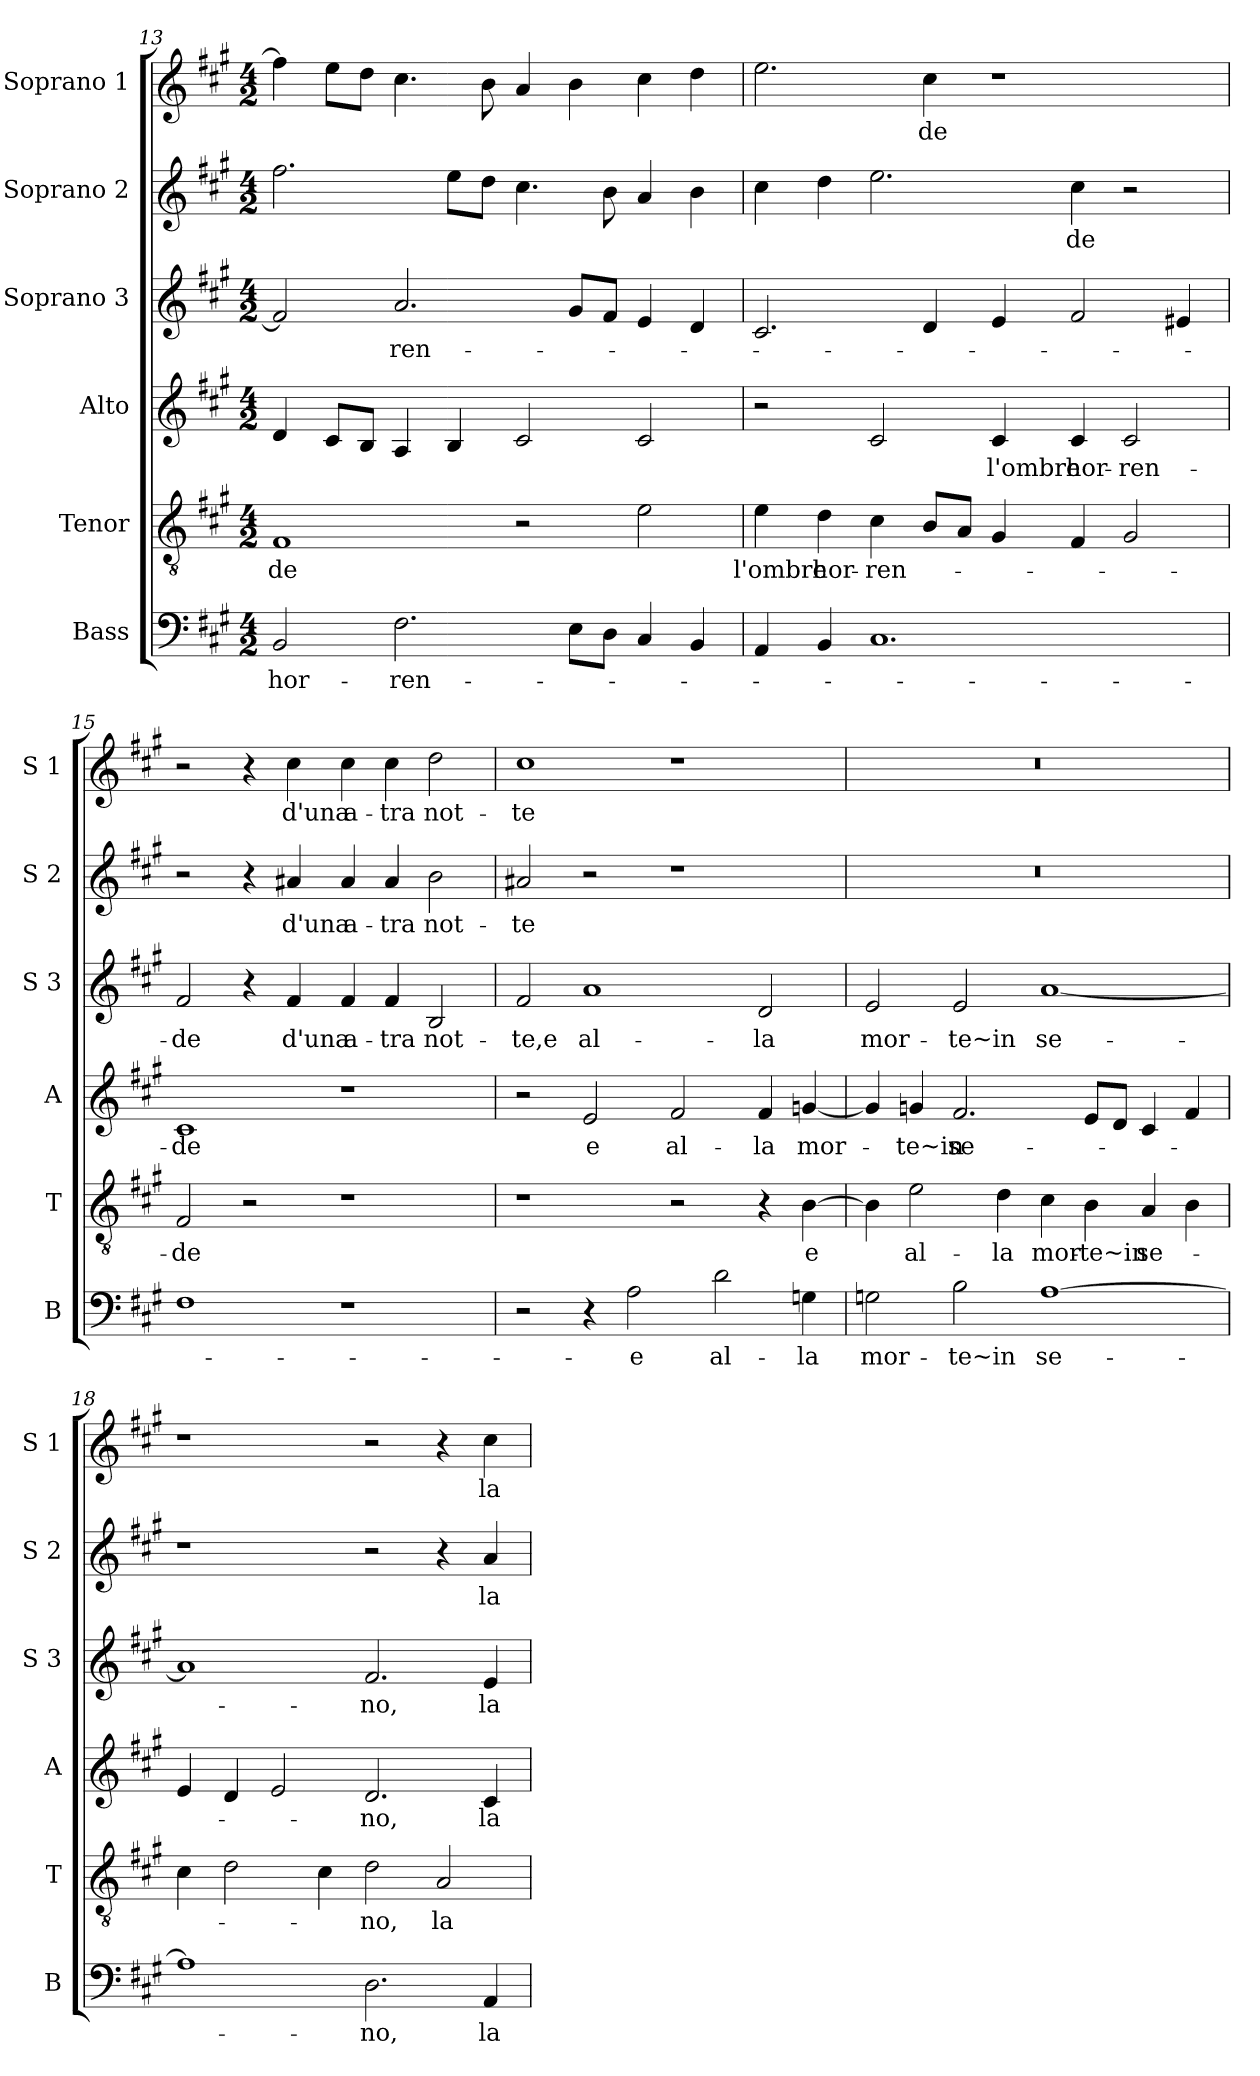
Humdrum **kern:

**kern	**text	**kern	**text	**kern	**text	**kern	**text	**kern	**text	**kern	**text
*part6	*part6	*part5	*part5	*part4	*part4	*part3	*part3	*part2	*part2	*part1	*part1
*staff6	*staff6	*staff5	*staff5	*staff4	*staff4	*staff3	*staff3	*staff2	*staff2	*staff1	*staff1
*I"Bass	*	*I"Tenor	*	*I"Alto	*	*I"Soprano 3	*	*I"Soprano 2	*	*I"Soprano 1	*
*I'B	*	*I'T	*	*I'A	*	*I'S 3	*	*I'S 2	*	*I'S 1	*
*clefF4	*	*clefGv2	*	*clefG2	*	*clefG2	*	*clefG2	*	*clefG2	*
*k[f#c#g#]	*	*k[f#c#g#]	*	*k[f#c#g#]	*	*k[f#c#g#]	*	*k[f#c#g#]	*	*k[f#c#g#]	*
*A:	*	*A:	*	*A:	*	*A:	*	*A:	*	*A:	*
*M4/2	*	*M4/2	*	*M4/2	*	*M4/2	*	*M4/2	*	*M4/2	*
=13	=13	=13	=13	=13	=13	=13	=13	=13	=13	=13	=13
!	!LO:LY:b	!	!LO:LY:b	!	!	!	!	!	!	!	!
2BB/	hor-	1F#	-de	4d/	.	2f#/]	.	2.ff#\	.	4ff#\]	.
.	.	.	.	8c#/L	.	.	.	.	.	8ee\L	.
.	.	.	.	8B/J	.	.	.	.	.	8dd\J	.
!	!LO:LY:b	!	!	!	!	!	!LO:LY:b	!	!	!	!
2.F#\	-ren-	.	.	4A/	.	2.a/	-ren-	.	.	4.cc#\	.
.	.	.	.	4B/	.	.	.	8ee\L	.	.	.
.	.	.	.	.	.	.	.	8dd\J	.	8b\	.
.	.	2r	.	2c#/	.	.	.	4.cc#\	.	4a/	.
8E\L	.	.	.	.	.	8g#/L	.	.	.	4b\	.
8D\J	.	.	.	.	.	8f#/J	.	8b\	.	.	.
4C#/	.	2e\	.	2c#/	.	4e/	.	4a/	.	4cc#\	.
4BB/	.	.	.	.	.	4d/	.	4b\	.	4dd\	.
!!LO:PB:g=z
=14	=14	=14	=14	=14	=14	=14	=14	=14	=14	=14	=14
!	!	!	!LO:LY:b	!	!	!	!	!	!	!	!
4AA/	.	4e\	l'ombre	2r	.	2.c#/	.	4cc#\	.	2.ee\	.
!	!	!	!LO:LY:b	!	!	!	!	!	!	!	!
4BB/	.	4d\	hor-	.	.	.	.	4dd\	.	.	.
!	!	!	!LO:LY:b	!	!	!	!	!	!	!	!
1.C#	.	4c#\	-ren-	2c#/	.	.	.	2.ee\	.	.	.
!	!	!	!	!	!	!	!	!	!	!	!LO:LY:b
.	.	8B/L	.	.	.	4d/	.	.	.	4cc#\	-de
.	.	8A/J	.	.	.	.	.	.	.	.	.
!	!	!	!	!	!LO:LY:b	!	!	!	!	!	!
.	.	4G#/	.	4c#/	-l'ombre	4e/	.	.	.	1r	.
!	!	!	!	!	!LO:LY:b	!	!	!	!LO:LY:b	!	!
.	.	4F#/	.	4c#/	hor-	2f#/	.	4cc#\	-de	.	.
!	!	!	!	!	!LO:LY:b	!	!	!	!	!	!
.	.	2G#/	.	2c#/	-ren-	.	.	2r	.	.	.
.	.	.	.	.	.	4e#X/	.	.	.	.	.
=15	=15	=15	=15	=15	=15	=15	=15	=15	=15	=15	=15
!	!	!	!LO:LY:b	!	!LO:LY:b	!	!LO:LY:b	!	!	!	!
1F#	.	2F#/	-de	1c#	-de	2f#/	-de	2r	.	2r	.
.	.	2r	.	.	.	4r	.	4r	.	4r	.
!	!	!	!	!	!	!	!LO:LY:b	!	!LO:LY:b	!	!LO:LY:b
.	.	.	.	.	.	4f#/	d'una	4a#X/	d'una	4cc#\	d'una
!	!	!	!	!	!	!	!LO:LY:b	!	!LO:LY:b	!	!LO:LY:b
1r	.	1r	.	1r	.	4f#/	a-	4a#/	a-	4cc#\	a-
!	!	!	!	!	!	!	!LO:LY:b	!	!LO:LY:b	!	!LO:LY:b
.	.	.	.	.	.	4f#/	-tra	4a#/	-tra	4cc#\	-tra
!	!	!	!	!	!	!	!LO:LY:b	!	!LO:LY:b	!	!LO:LY:b
.	.	.	.	.	.	2B/	not-	2b\	not-	2dd\	not-
=16	=16	=16	=16	=16	=16	=16	=16	=16	=16	=16	=16
!	!	!	!	!	!	!	!LO:LY:b	!	!LO:LY:b	!	!LO:LY:b
2r	.	1r	.	2r	.	2f#/	-te,e	2a#X/	-te	1cc#	-te
!	!	!	!	!	!LO:LY:b	!	!LO:LY:b	!	!	!	!
4r	.	.	.	2e/	e	1a	al-	2r	.	.	.
!	!LO:LY:b	!	!	!	!	!	!	!	!	!	!
2A\	-e	.	.	.	.	.	.	.	.	.	.
!	!	!	!	!	!LO:LY:b	!	!	!	!	!	!
.	.	2r	.	2f#/	al-	.	.	1r	.	1r	.
!	!LO:LY:b	!	!	!	!	!	!	!	!	!	!
2d\	al-	.	.	.	.	.	.	.	.	.	.
!	!	!	!	!	!LO:LY:b	!	!LO:LY:b	!	!	!	!
.	.	4r	.	4f#/	-la	2d/	-la	.	.	.	.
!	!LO:LY:b	!	!LO:LY:b	!	!LO:LY:b	!	!	!	!	!	!
4Gn\	-la	[4B\	e	[4gn/	mor-	.	.	.	.	.	.
!!LO:LB:g=z
=17	=17	=17	=17	=17	=17	=17	=17	=17	=17	=17	=17
!	!LO:LY:b	!	!	!	!	!	!LO:LY:b	!	!	!	!
2Gn\	mor-	4B\]	.	4g/]	.	2e/	mor-	0r	.	0r	.
!	!	!	!LO:LY:b	!	!LO:LY:b	!	!	!	!	!	!
.	.	2e\	al-	4gn/	-te~in	.	.	.	.	.	.
!	!LO:LY:b	!	!	!	!LO:LY:b	!	!LO:LY:b	!	!	!	!
2B\	-te~in	.	.	2.f#/	se-	2e/	-te~in	.	.	.	.
!	!	!	!LO:LY:b	!	!	!	!	!	!	!	!
.	.	4d\	-la	.	.	.	.	.	.	.	.
!	!LO:LY:b	!	!LO:LY:b	!	!	!	!LO:LY:b	!	!	!	!
[1A	se-	4c#\	mor-	.	.	[1a	se-	.	.	.	.
!	!	!	!LO:LY:b	!	!	!	!	!	!	!	!
.	.	4B\	-te~in	8e/L	.	.	.	.	.	.	.
.	.	.	.	8d/J	.	.	.	.	.	.	.
!	!	!	!LO:LY:b	!	!	!	!	!	!	!	!
.	.	4A/	se-	4c#/	.	.	.	.	.	.	.
.	.	4B\	.	4f#/	.	.	.	.	.	.	.
=18	=18	=18	=18	=18	=18	=18	=18	=18	=18	=18	=18
1A]	.	4c#\	.	4e/	.	1a]	.	1r	.	1r	.
.	.	2d\	.	4d/	.	.	.	.	.	.	.
.	.	.	.	2e/	.	.	.	.	.	.	.
.	.	4c#\	.	.	.	.	.	.	.	.	.
!	!LO:LY:b	!	!LO:LY:b	!	!LO:LY:b	!	!LO:LY:b	!	!	!	!
2.D\	-no,	2d\	-no,	2.d/	-no,	2.f#/	-no,	2r	.	2r	.
!	!	!	!LO:LY:b	!	!	!	!	!	!	!	!
.	.	2A/	la	.	.	.	.	4r	.	4r	.
!	!LO:LY:b	!	!	!	!LO:LY:b	!	!LO:LY:b	!	!LO:LY:b	!	!LO:LY:b
4AA/	la	.	.	4c#/	la	4e/	la	4a/	la	4cc#\	la
=	=	=	=	=	=	=	=	=	=	=	=
*-	*-	*-	*-	*-	*-	*-	*-	*-	*-	*-	*-
